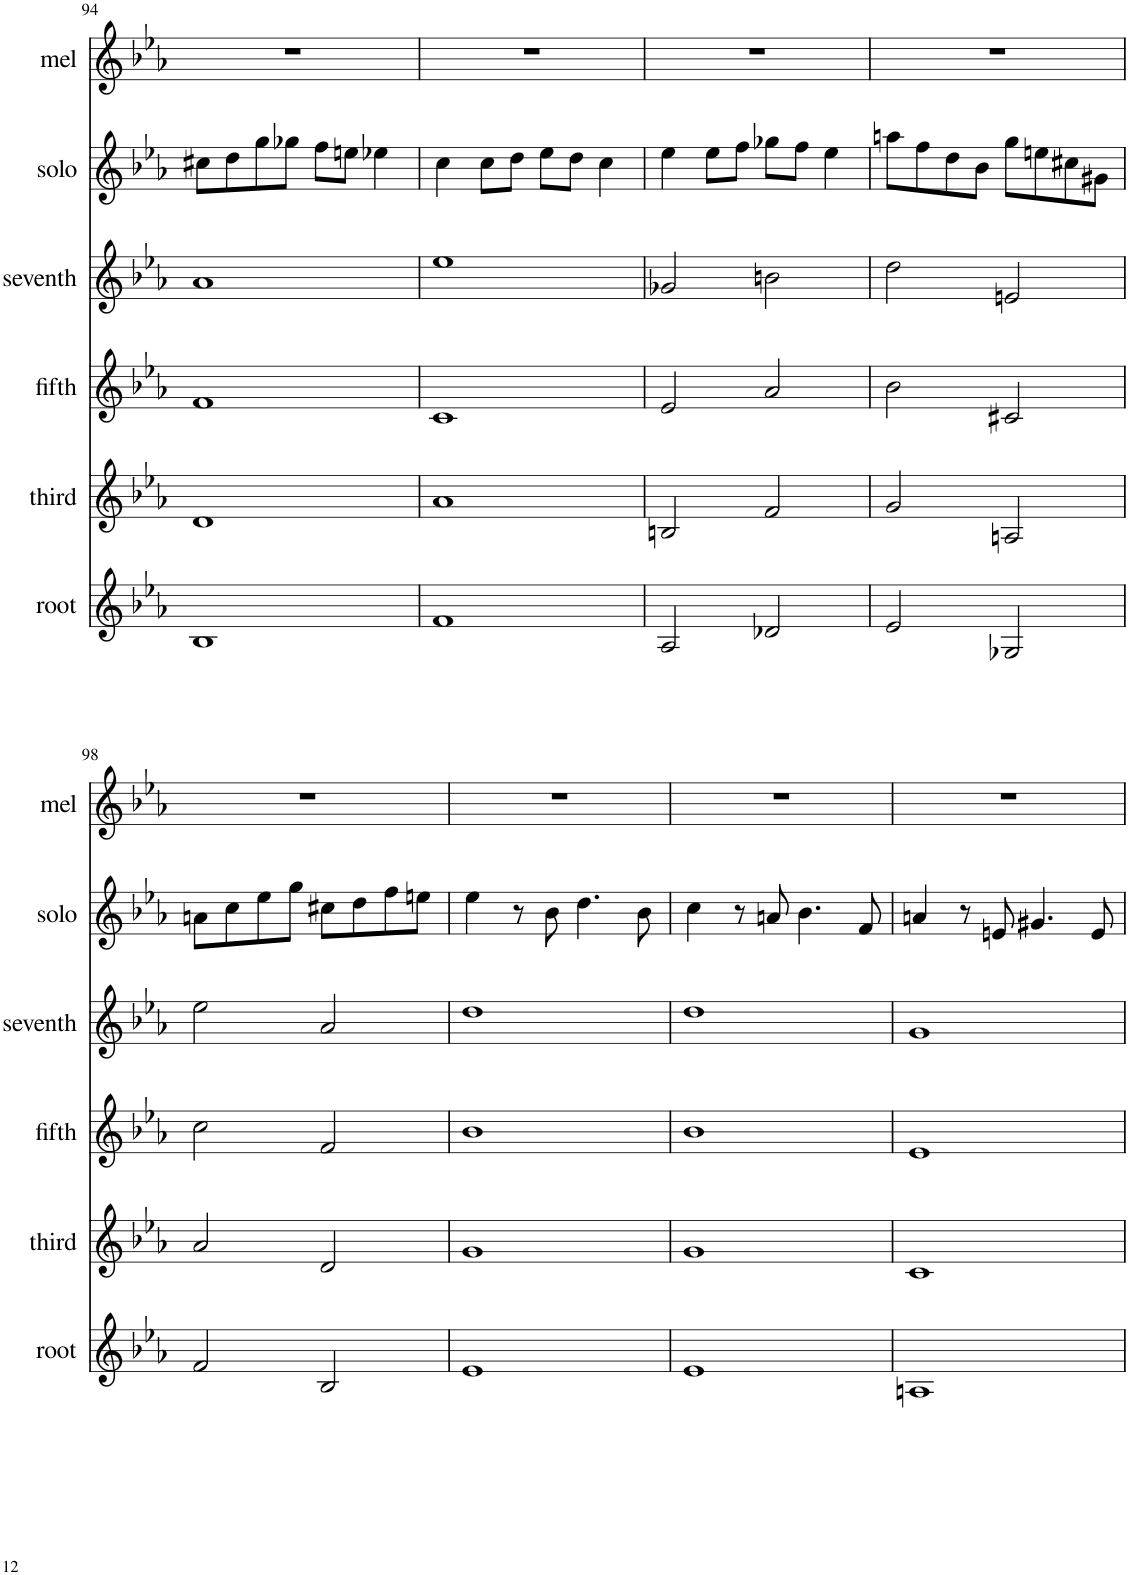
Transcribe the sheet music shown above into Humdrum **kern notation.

**kern	**kern	**kern	**kern	**kern	**kern
*part6	*part5	*part4	*part3	*part2	*part1
*staff6	*staff5	*staff4	*staff3	*staff2	*staff1
*I"root	*I"third	*I"fifth	*I"seventh	*I"solo	*I"mel
*I'root	*I'third	*I'fifth	*I'seventh	*I'solo	*I'mel
!!LO:PB:g=z
*clefG2	*clefG2	*clefG2	*clefG2	*clefG2	*clefG2
*k[b-e-a-]	*k[b-e-a-]	*k[b-e-a-]	*k[b-e-a-]	*k[b-e-a-]	*k[b-e-a-]
*M4/4	*M4/4	*M4/4	*M4/4	*M4/4	*M4/4
=94	=94	=94	=94	=94	=94
1B-	1d	1f	1a-	8cc#X\L	1r
.	.	.	.	8dd\	.
.	.	.	.	8gg\	.
.	.	.	.	8gg-X\J	.
.	.	.	.	8ff\L	.
.	.	.	.	8een\J	.
.	.	.	.	4ee-X\	.
=95	=95	=95	=95	=95	=95
1f	1a-	1c	1ee-	4cc\	1r
.	.	.	.	8cc\L	.
.	.	.	.	8dd\J	.
.	.	.	.	8ee-\L	.
.	.	.	.	8dd\J	.
.	.	.	.	4cc\	.
=96	=96	=96	=96	=96	=96
2A-/	2Bn/	2e-/	2g-X/	4ee-\	1r
.	.	.	.	8ee-\L	.
.	.	.	.	8ff\J	.
2d-X/	2f/	2a-/	2bn\	8gg-X\L	.
.	.	.	.	8ff\J	.
.	.	.	.	4ee-\	.
=97	=97	=97	=97	=97	=97
2e-/	2g/	2b-\	2dd\	8aan\L	1r
.	.	.	.	8ff\	.
.	.	.	.	8dd\	.
.	.	.	.	8b-\J	.
2G-X/	2An/	2c#X/	2en/	8gg\L	.
.	.	.	.	8een\	.
.	.	.	.	8cc#X\	.
.	.	.	.	8g#X\J	.
!!LO:LB:g=z
=98	=98	=98	=98	=98	=98
2f/	2a-/	2cc\	2ee-\	8an\L	1r
.	.	.	.	8cc\	.
.	.	.	.	8ee-\	.
.	.	.	.	8gg\J	.
2B-/	2d/	2f/	2a-/	8cc#X\L	.
.	.	.	.	8dd\	.
.	.	.	.	8ff\	.
.	.	.	.	8een\J	.
=99	=99	=99	=99	=99	=99
1e-	1g	1b-	1dd	4ee-\	1r
.	.	.	.	8r	.
.	.	.	.	8b-\	.
.	.	.	.	4.dd\	.
.	.	.	.	8b-\	.
=100	=100	=100	=100	=100	=100
1e-	1g	1b-	1dd	4cc\	1r
.	.	.	.	8r	.
.	.	.	.	8an/	.
.	.	.	.	4.b-\	.
.	.	.	.	8f/	.
=101	=101	=101	=101	=101	=101
1An	1c	1e-	1g	4an/	1r
.	.	.	.	8r	.
.	.	.	.	8en/	.
.	.	.	.	4.g#X/	.
.	.	.	.	8e/	.
=	=	=	=	=	=
*-	*-	*-	*-	*-	*-
